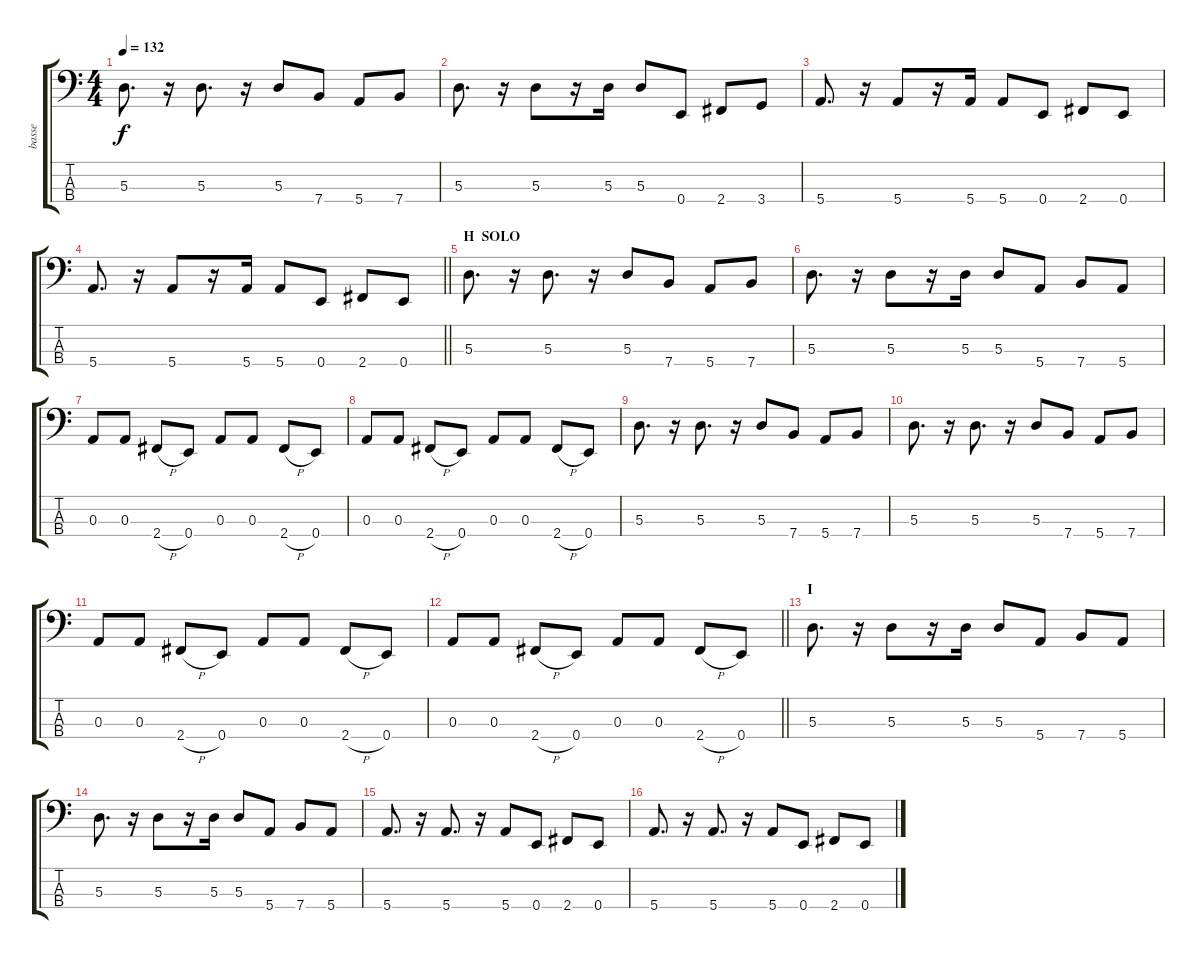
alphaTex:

\track ("basse" "basse") {instrument synthbass2}
\staff {score tabs}
\tuning (G2 D2 A1 E1) {hide}
\ts (4 4)
\tempo 132
\clef f4
\ks c
5.3.8{d dy f} r.16 5.3.8{d} r.16 5.3.8 7.4.8 5.4.8 7.4.8 |
5.3.8{d} r.16 5.3.8 r.16 5.3.16 5.3.8 0.4.8 2.4.8 3.4.8 |
5.4.8{d} r.16 5.4.8 r.16 5.4.16 5.4.8 0.4.8 2.4.8 0.4.8 |
\barLineRight lightlight
5.4.8{d} r.16 5.4.8 r.16 5.4.16 5.4.8 0.4.8 2.4.8 0.4.8 |
\section ("" "H  SOLO")
5.3.8{d} r.16 5.3.8{d} r.16 5.3.8 7.4.8 5.4.8 7.4.8 |
5.3.8{d} r.16 5.3.8 r.16 5.3.16 5.3.8 5.4.8 7.4.8 5.4.8 |
0.3.8 0.3.8 2.4{h}.8 0.4.8 0.3.8 0.3.8 2.4{h}.8 0.4.8 |
0.3.8 0.3.8 2.4{h}.8 0.4.8 0.3.8 0.3.8 2.4{h}.8 0.4.8 |
5.3.8{d} r.16 5.3.8{d} r.16 5.3.8 7.4.8 5.4.8 7.4.8 |
5.3.8{d} r.16 5.3.8{d} r.16 5.3.8 7.4.8 5.4.8 7.4.8 |
0.3.8 0.3.8 2.4{h}.8 0.4.8 0.3.8 0.3.8 2.4{h}.8 0.4.8 |
\barLineRight lightlight
0.3.8 0.3.8 2.4{h}.8 0.4.8 0.3.8 0.3.8 2.4{h}.8 0.4.8 |
\section ("" "I")
5.3.8{d} r.16 5.3.8 r.16 5.3.16 5.3.8 5.4.8 7.4.8 5.4.8 |
5.3.8{d} r.16 5.3.8 r.16 5.3.16 5.3.8 5.4.8 7.4.8 5.4.8 |
5.4.8{d} r.16 5.4.8{d} r.16 5.4.8 0.4.8 2.4.8 0.4.8 |
5.4.8{d} r.16 5.4.8{d} r.16 5.4.8 0.4.8 2.4.8 0.4.8
